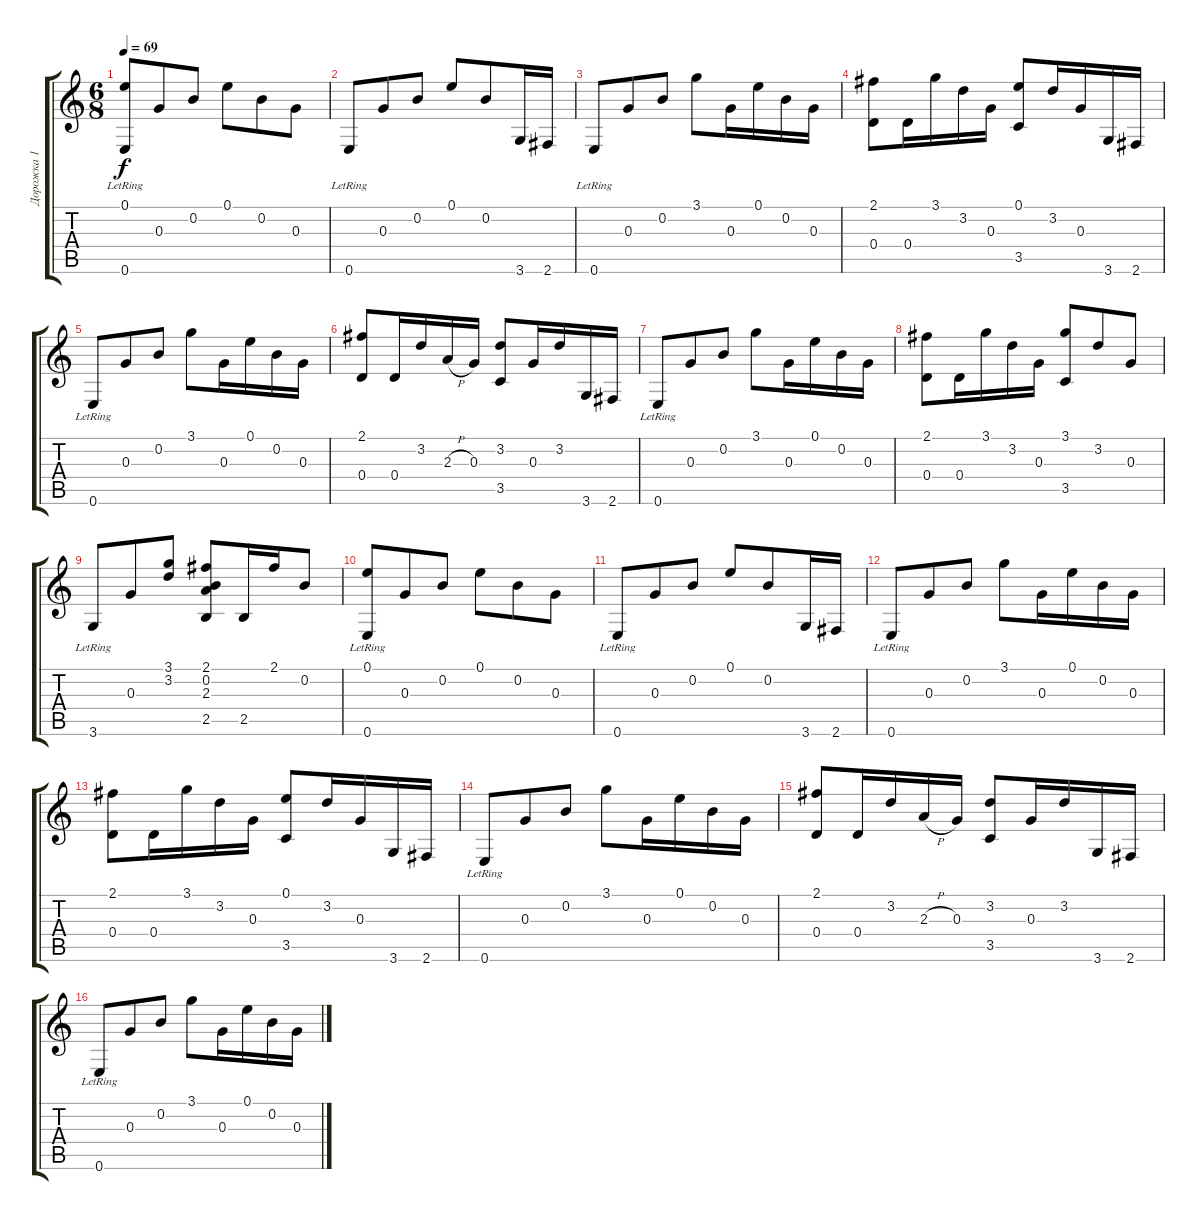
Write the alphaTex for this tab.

\track ("Дорожка 1" "Дорожка 1") {instrument acousticguitarsteel}
\staff {score tabs}
\tuning (E4 B3 G3 D3 A2 E2) {hide}
\ts (6 8)
\tempo 69
\clef g2
\ks c
(0.1 0.6{lr}).8{dy f} 0.3.8 0.2.8 0.1.8 0.2.8 0.3.8 |
0.6{lr}.8 0.3.8 0.2.8 0.1.8 0.2.8 3.6.16 2.6.16 |
0.6{lr}.8 0.3.8 0.2.8 3.1.8 0.3.16 0.1.16 0.2.16 0.3.16 |
(2.1 0.4).8 0.4.16 3.1.16 3.2.16 0.3.16 (0.1 3.5).8 3.2.16 0.3.16 3.6.16 2.6.16 |
0.6{lr}.8 0.3.8 0.2.8 3.1.8 0.3.16 0.1.16 0.2.16 0.3.16 |
(2.1 0.4).8 0.4.16 3.2.16 2.3{h}.16 0.3.16 (3.2 3.5).8 0.3.16 3.2.16 3.6.16 2.6.16 |
0.6{lr}.8 0.3.8 0.2.8 3.1.8 0.3.16 0.1.16 0.2.16 0.3.16 |
(2.1 0.4).8 0.4.16 3.1.16 3.2.16 0.3.16 (3.1 3.5).8 3.2.8 0.3.8 |
3.6{lr}.8 0.3.8 (3.1 3.2).8 (2.1 0.2 2.3 2.5).8 2.5.16 2.1.16 0.2.8 |
(0.1 0.6{lr}).8 0.3.8 0.2.8 0.1.8 0.2.8 0.3.8 |
0.6{lr}.8 0.3.8 0.2.8 0.1.8 0.2.8 3.6.16 2.6.16 |
0.6{lr}.8 0.3.8 0.2.8 3.1.8 0.3.16 0.1.16 0.2.16 0.3.16 |
(2.1 0.4).8 0.4.16 3.1.16 3.2.16 0.3.16 (0.1 3.5).8 3.2.16 0.3.16 3.6.16 2.6.16 |
0.6{lr}.8 0.3.8 0.2.8 3.1.8 0.3.16 0.1.16 0.2.16 0.3.16 |
(2.1 0.4).8 0.4.16 3.2.16 2.3{h}.16 0.3.16 (3.2 3.5).8 0.3.16 3.2.16 3.6.16 2.6.16 |
0.6{lr}.8 0.3.8 0.2.8 3.1.8 0.3.16 0.1.16 0.2.16 0.3.16
